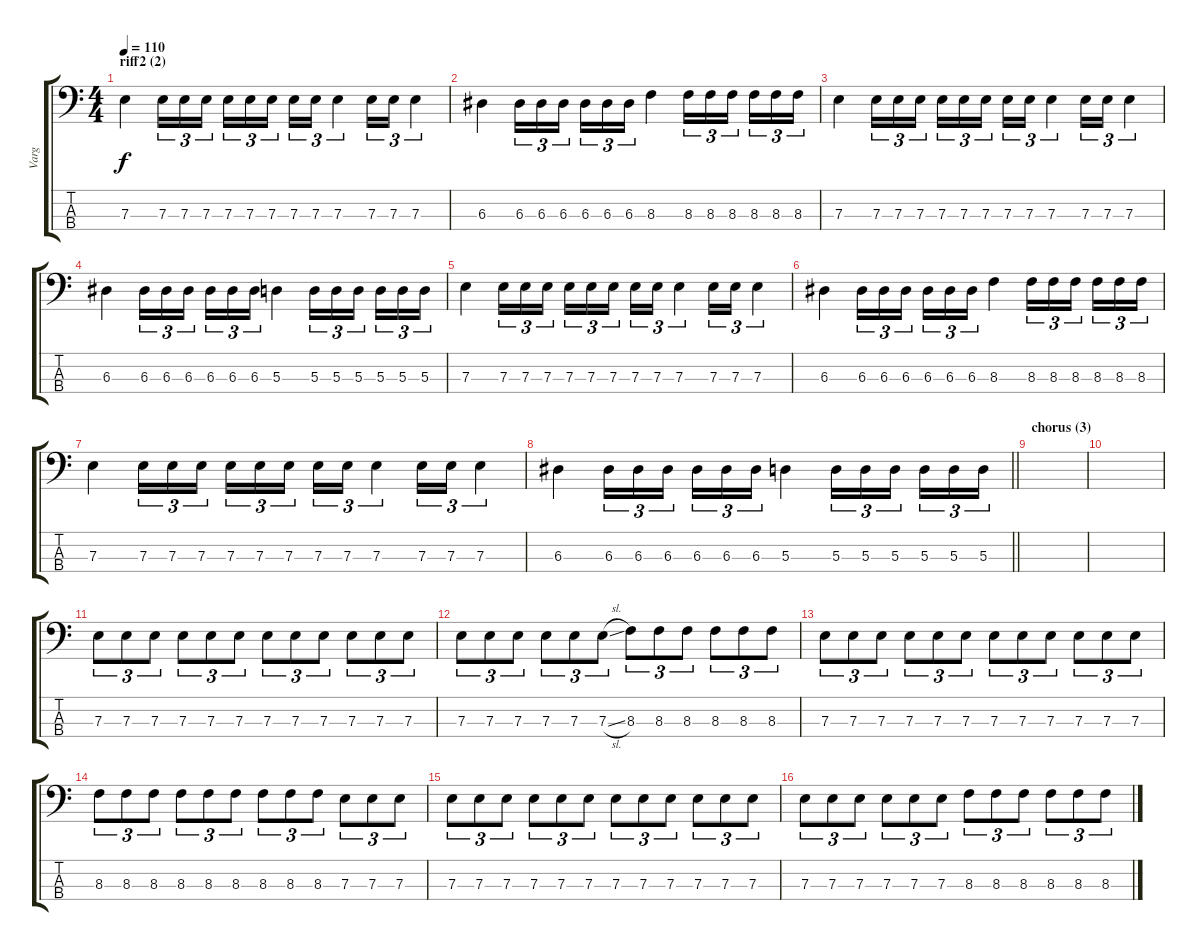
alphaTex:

\track ("Varg" "Varg") {instrument electricbasspick}
\staff {score tabs}
\tuning (G2 D2 A1 E1) {hide}
\ts (4 4)
\section ("" "riff2 (2)")
\tempo 110
\clef f4
\ks c
7.3.4{dy f} 7.3.16{tu (3 2)} 7.3.16{tu (3 2)} 7.3.16{tu (3 2) beam splitsecondary} 7.3.16{tu (3 2)} 7.3.16{tu (3 2)} 7.3.16{tu (3 2)} 7.3.16{tu (3 2)} 7.3.16{tu (3 2)} 7.3.4{tu (3 2)} 7.3.16{tu (3 2)} 7.3.16{tu (3 2)} 7.3.4{tu (3 2)} |
6.3.4 6.3.16{tu (3 2)} 6.3.16{tu (3 2)} 6.3.16{tu (3 2) beam splitsecondary} 6.3.16{tu (3 2)} 6.3.16{tu (3 2)} 6.3.16{tu (3 2)} 8.3.4 8.3.16{tu (3 2)} 8.3.16{tu (3 2)} 8.3.16{tu (3 2) beam splitsecondary} 8.3.16{tu (3 2)} 8.3.16{tu (3 2)} 8.3.16{tu (3 2)} |
7.3.4 7.3.16{tu (3 2)} 7.3.16{tu (3 2)} 7.3.16{tu (3 2) beam splitsecondary} 7.3.16{tu (3 2)} 7.3.16{tu (3 2)} 7.3.16{tu (3 2)} 7.3.16{tu (3 2)} 7.3.16{tu (3 2)} 7.3.4{tu (3 2)} 7.3.16{tu (3 2)} 7.3.16{tu (3 2)} 7.3.4{tu (3 2)} |
6.3.4 6.3.16{tu (3 2)} 6.3.16{tu (3 2)} 6.3.16{tu (3 2) beam splitsecondary} 6.3.16{tu (3 2)} 6.3.16{tu (3 2)} 6.3.16{tu (3 2)} 5.3.4 5.3.16{tu (3 2)} 5.3.16{tu (3 2)} 5.3.16{tu (3 2) beam splitsecondary} 5.3.16{tu (3 2)} 5.3.16{tu (3 2)} 5.3.16{tu (3 2)} |
7.3.4 7.3.16{tu (3 2)} 7.3.16{tu (3 2)} 7.3.16{tu (3 2) beam splitsecondary} 7.3.16{tu (3 2)} 7.3.16{tu (3 2)} 7.3.16{tu (3 2)} 7.3.16{tu (3 2)} 7.3.16{tu (3 2)} 7.3.4{tu (3 2)} 7.3.16{tu (3 2)} 7.3.16{tu (3 2)} 7.3.4{tu (3 2)} |
6.3.4 6.3.16{tu (3 2)} 6.3.16{tu (3 2)} 6.3.16{tu (3 2) beam splitsecondary} 6.3.16{tu (3 2)} 6.3.16{tu (3 2)} 6.3.16{tu (3 2)} 8.3.4 8.3.16{tu (3 2)} 8.3.16{tu (3 2)} 8.3.16{tu (3 2) beam splitsecondary} 8.3.16{tu (3 2)} 8.3.16{tu (3 2)} 8.3.16{tu (3 2)} |
7.3.4 7.3.16{tu (3 2)} 7.3.16{tu (3 2)} 7.3.16{tu (3 2) beam splitsecondary} 7.3.16{tu (3 2)} 7.3.16{tu (3 2)} 7.3.16{tu (3 2)} 7.3.16{tu (3 2)} 7.3.16{tu (3 2)} 7.3.4{tu (3 2)} 7.3.16{tu (3 2)} 7.3.16{tu (3 2)} 7.3.4{tu (3 2)} |
\barLineRight lightlight
6.3.4 6.3.16{tu (3 2)} 6.3.16{tu (3 2)} 6.3.16{tu (3 2) beam splitsecondary} 6.3.16{tu (3 2)} 6.3.16{tu (3 2)} 6.3.16{tu (3 2)} 5.3.4 5.3.16{tu (3 2)} 5.3.16{tu (3 2)} 5.3.16{tu (3 2) beam splitsecondary} 5.3.16{tu (3 2)} 5.3.16{tu (3 2)} 5.3.16{tu (3 2)} |
\section ("" "chorus (3)")
|
|
7.3.8{tu (3 2)} 7.3.8{tu (3 2)} 7.3.8{tu (3 2)} 7.3.8{tu (3 2)} 7.3.8{tu (3 2)} 7.3.8{tu (3 2)} 7.3.8{tu (3 2)} 7.3.8{tu (3 2)} 7.3.8{tu (3 2)} 7.3.8{tu (3 2)} 7.3.8{tu (3 2)} 7.3.8{tu (3 2)} |
7.3.8{tu (3 2)} 7.3.8{tu (3 2)} 7.3.8{tu (3 2)} 7.3.8{tu (3 2)} 7.3.8{tu (3 2)} 7.3{sl}.8{tu (3 2)} 8.3.8{tu (3 2)} 8.3.8{tu (3 2)} 8.3.8{tu (3 2)} 8.3.8{tu (3 2)} 8.3.8{tu (3 2)} 8.3.8{tu (3 2)} |
7.3.8{tu (3 2)} 7.3.8{tu (3 2)} 7.3.8{tu (3 2)} 7.3.8{tu (3 2)} 7.3.8{tu (3 2)} 7.3.8{tu (3 2)} 7.3.8{tu (3 2)} 7.3.8{tu (3 2)} 7.3.8{tu (3 2)} 7.3.8{tu (3 2)} 7.3.8{tu (3 2)} 7.3.8{tu (3 2)} |
8.3.8{tu (3 2)} 8.3.8{tu (3 2)} 8.3.8{tu (3 2)} 8.3.8{tu (3 2)} 8.3.8{tu (3 2)} 8.3.8{tu (3 2)} 8.3.8{tu (3 2)} 8.3.8{tu (3 2)} 8.3.8{tu (3 2)} 7.3.8{tu (3 2)} 7.3.8{tu (3 2)} 7.3.8{tu (3 2)} |
7.3.8{tu (3 2)} 7.3.8{tu (3 2)} 7.3.8{tu (3 2)} 7.3.8{tu (3 2)} 7.3.8{tu (3 2)} 7.3.8{tu (3 2)} 7.3.8{tu (3 2)} 7.3.8{tu (3 2)} 7.3.8{tu (3 2)} 7.3.8{tu (3 2)} 7.3.8{tu (3 2)} 7.3.8{tu (3 2)} |
7.3.8{tu (3 2)} 7.3.8{tu (3 2)} 7.3.8{tu (3 2)} 7.3.8{tu (3 2)} 7.3.8{tu (3 2)} 7.3.8{tu (3 2)} 8.3.8{tu (3 2)} 8.3.8{tu (3 2)} 8.3.8{tu (3 2)} 8.3.8{tu (3 2)} 8.3.8{tu (3 2)} 8.3.8{tu (3 2)}
